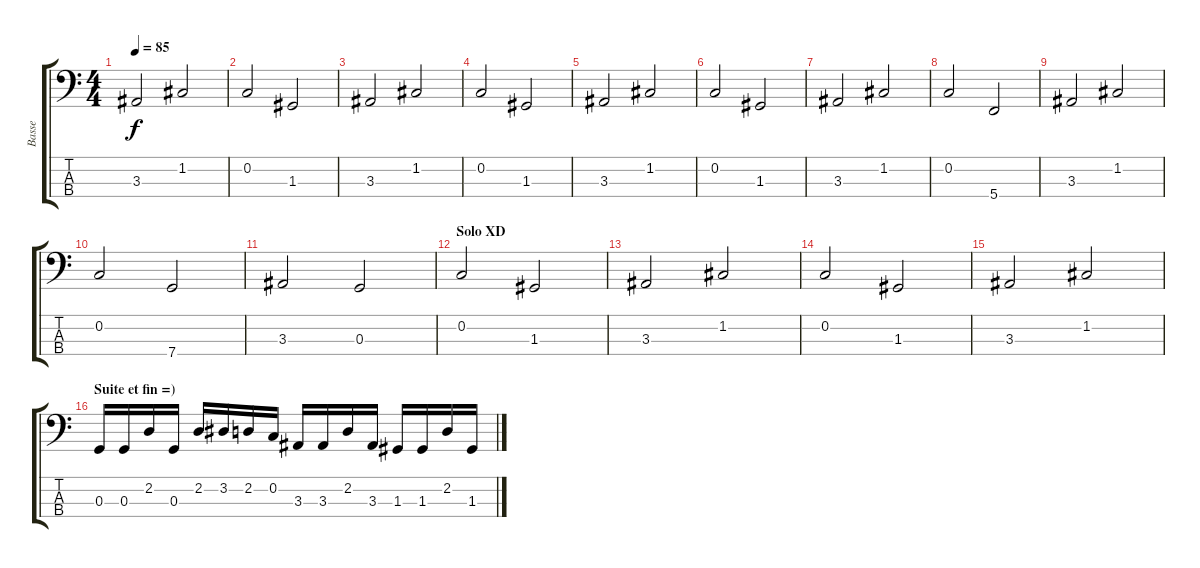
\track ("Basse" "Basse") {instrument electricbassfinger}
\staff {score tabs}
\tuning (F2 C2 G1 C1) {hide}
\ts (4 4)
\tempo 85
\clef f4
\ks c
3.3.2{dy f} 1.2.2 |
0.2.2 1.3.2 |
3.3.2 1.2.2 |
0.2.2 1.3.2 |
3.3.2 1.2.2 |
0.2.2 1.3.2 |
3.3.2 1.2.2 |
0.2.2 5.4.2 |
3.3.2 1.2.2 |
0.2.2 7.4.2 |
3.3.2 0.3.2 |
\section ("" "Solo XD")
0.2.2 1.3.2 |
3.3.2 1.2.2 |
0.2.2 1.3.2 |
3.3.2 1.2.2 |
\section ("" "Suite et fin =)")
0.3.16 0.3.16 2.2.16 0.3.16 2.2.16 3.2.16 2.2.16 0.2.16 3.3.16 3.3.16 2.2.16 3.3.16 1.3.16 1.3.16 2.2.16 1.3.16
